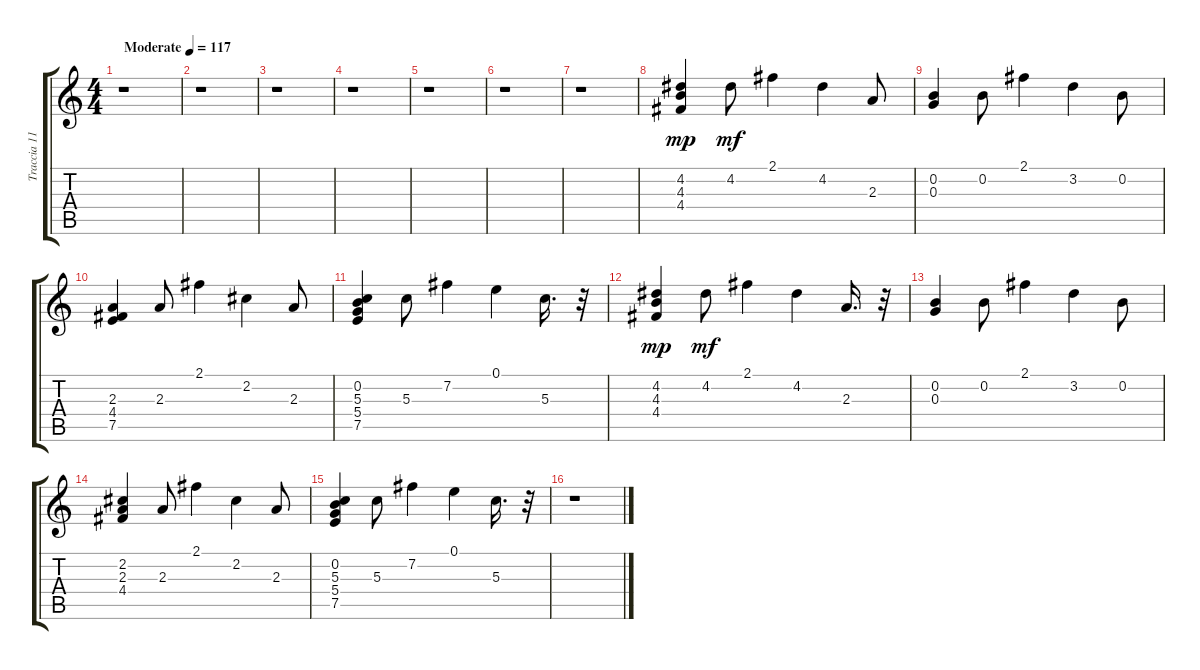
\track ("Traccia 11" "Traccia 11") {instrument electricguitarclean}
\staff {score tabs}
\tuning (E4 B3 G3 D3 A2 E2) {hide}
\ts (4 4)
\tempo (117 "Moderate")
\clef g2
\ks c
r.1{dy mp instrument electricguitarclean} |
r.1 |
r.1 |
r.1 |
r.1 |
r.1 |
r.1 |
(4.2 4.3 4.4).4 4.2.8{dy mf} 2.1.4 4.2.4 2.3.8 |
(0.2 0.3).4 0.2.8 2.1.4 3.2.4 0.2.8 |
(2.3 4.4 7.5).4 2.3.8 2.1.4 2.2.4 2.3.8 |
(0.2 5.3 5.4 7.5).4 5.3.8 7.2.4 0.1.4 5.3.16{d} r.32 |
(4.2 4.3 4.4).4{dy mp} 4.2.8{dy mf} 2.1.4 4.2.4 2.3.16{d} r.32 |
(0.2 0.3).4 0.2.8 2.1.4 3.2.4 0.2.8 |
(2.2 2.3 4.4).4 2.3.8 2.1.4 2.2.4 2.3.8 |
(0.2 5.3 5.4 7.5).4 5.3.8 7.2.4 0.1.4 5.3.16{d} r.32 |
r.1
